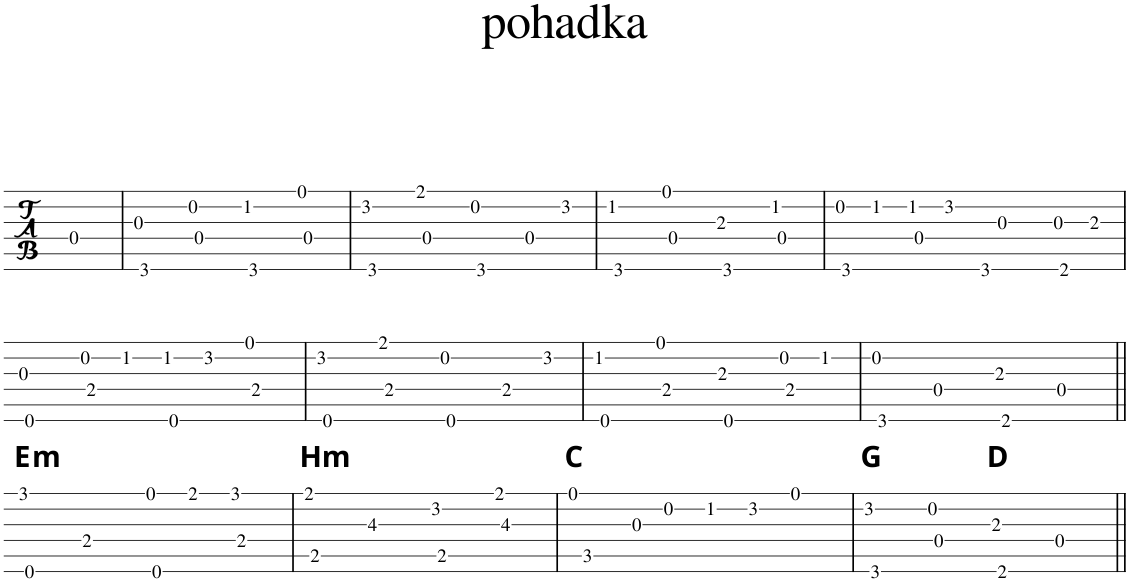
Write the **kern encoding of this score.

**kern	**harte
*part1	*part1
*staff1	*
*I"Guitar	*
*I'Guit.	*
*stria6	*
*	*
*k[]	*
*M4/4	*
=1	=1
*^	*
4r	4D	.
=2	=2	=2
4GG	4G	.
4D	4B	.
4GG	4c	.
4D	4e	.
=3	=3	=3
4GG	4d	.
4D	4f#	.
4GG	4B	.
4D	8r	.
.	8d	.
=4	=4	=4
4GG	4c	.
4D	4e	.
4GG	4A	.
4D	4c	.
=5	=5	=5
4GG	8BL	.
.	8c	.
4D	8c	.
.	8dJ	.
4GG	8G	.
.	8r	.
4FF#	8GL	.
.	8AJ	.
!!LO:LB:g=z	!!
=6	=6	=6
4EE	4G	.
4E	8BL	.
.	8cJ	.
4EE	8cL	.
.	8dJ	.
4E	4e	.
=7	=7	=7
4EE	4d	.
4E	4f#	.
4EE	4B	.
4E	8r	.
.	8d	.
=8	=8	=8
4EE	4c	.
4E	4e	.
4EE	4A	.
4E	8BL	.
.	8cJ	.
=9	=9	=9
4GG	4B	.
4D	4r	.
4FF#	4A	.
4D	4r	.
!!LO:LB:g=z	!!
=10||	=10||	=10||
!	!	!LO:H:kt=m
4EE	2g	E:min
4E	.	.
4EE	8eL	.
.	8f#J	.
4E	4g	.
=11	=11	=11
!	!	!LO:H:kt=Hm
4BB	2f#	N
4B	.	.
4BB	4d	.
4B	4f#	.
=12	=12	=12
4C	4.e	C:maj
4G	.	.
.	8B	.
2r	8cL	.
.	8dJ	.
.	4e	.
=13	=13	=13
4GG	4d	G:maj
4D	4B	.
4FF#	2A	D:maj
4D	.	.
*v	*v	*
=||	=||
*-	*-
